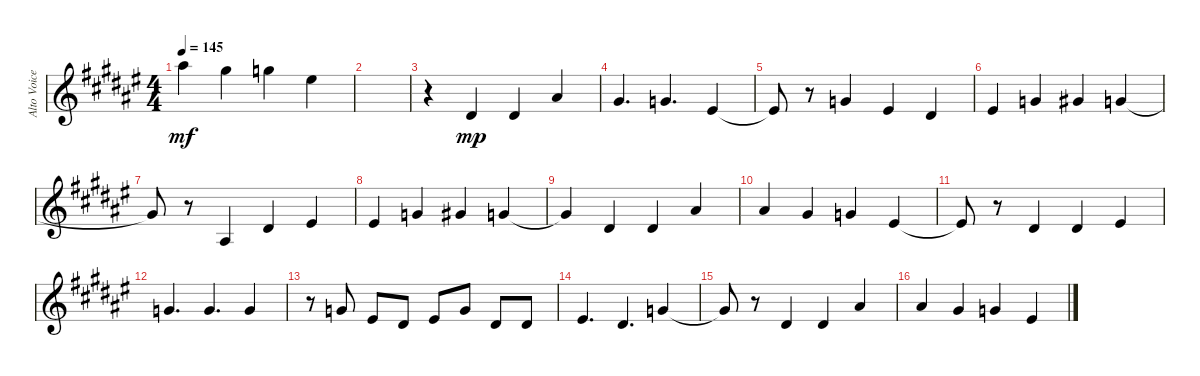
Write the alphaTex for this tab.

\track ("Alto Voice" "Alto Voice") {instrument voiceoohs}
\staff {score}
\tuning (E4 B3 G3 D3 A2 E2 B1) {hide}
\ts (4 4)
\tempo 145
\clef g2
\ks f#
18.1.4{dy mf} 16.1.4 15.1.4 13.1.4 |
|
r.4 4.2.4{dy mp} 4.2.4 6.1.4 |
4.1.4{d} 3.1.4{d} 1.1.4 |
1.1{t}.8 r.8 3.1.4 1.1.4 4.2.4 |
1.1.4 3.1.4 4.1.4 3.1.4 |
3.1{t}.8 r.8 3.3.4 4.2.4 1.1.4 |
1.1.4 3.1.4 4.1.4 3.1.4 |
3.1{t}.4 4.2.4 4.2.4 6.1.4 |
6.1.4 4.1.4 3.1.4 1.1.4 |
1.1{t}.8 r.8 4.2.4 4.2.4 1.1.4 |
3.1.4{d} 3.1.4{d} 3.1.4 |
r.8 3.1.8 1.1.8 4.2.8 1.1.8 3.1.8 4.2.8 4.2.8 |
1.1.4{d} 4.2.4{d} 3.1.4 |
3.1{t}.8 r.8 4.2.4 4.2.4 6.1.4 |
6.1.4 4.1.4 3.1.4 1.1.4
